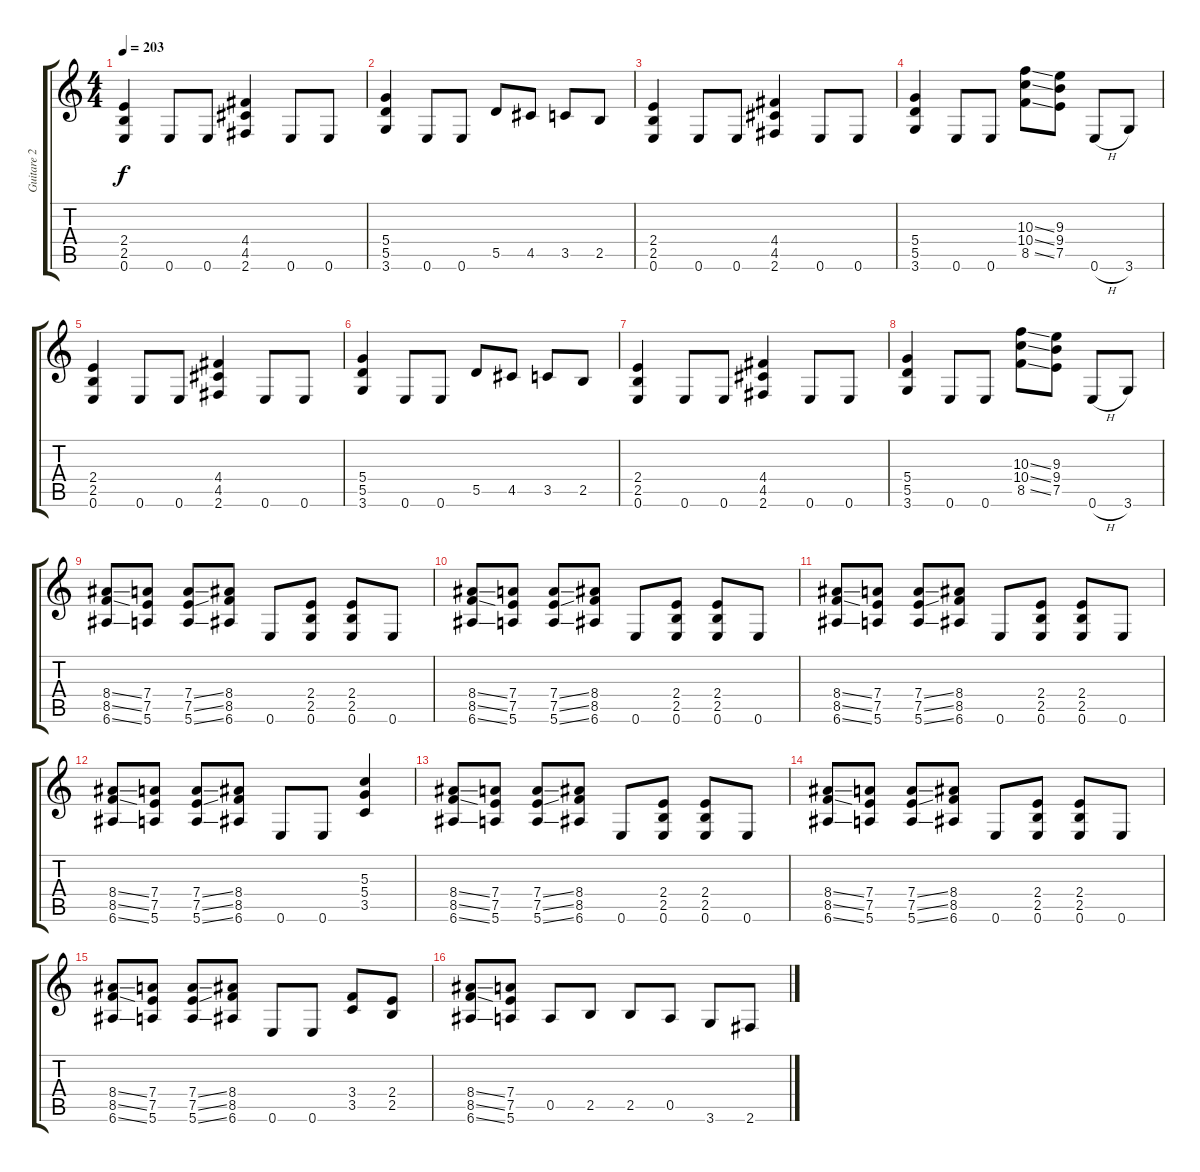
\track ("Guitare 2" "Guitare 2") {instrument distortionguitar}
\staff {score tabs}
\tuning (E4 B3 G3 D3 A2 E2) {hide}
\ts (4 4)
\tempo 203
\clef g2
\ks c
(2.4 2.5 0.6).4{dy f} 0.6.8 0.6.8 (4.4 4.5 2.6).4 0.6.8 0.6.8 |
(5.4 5.5 3.6).4 0.6.8 0.6.8 5.5.8 4.5.8 3.5.8 2.5.8 |
(2.4 2.5 0.6).4 0.6.8 0.6.8 (4.4 4.5 2.6).4 0.6.8 0.6.8 |
(5.4 5.5 3.6).4 0.6.8 0.6.8 (10.3{ss} 10.4{ss} 8.5{ss}).8 (9.3 9.4 7.5).8 0.6{h}.8 3.6.8 |
(2.4 2.5 0.6).4 0.6.8 0.6.8 (4.4 4.5 2.6).4 0.6.8 0.6.8 |
(5.4 5.5 3.6).4 0.6.8 0.6.8 5.5.8 4.5.8 3.5.8 2.5.8 |
(2.4 2.5 0.6).4 0.6.8 0.6.8 (4.4 4.5 2.6).4 0.6.8 0.6.8 |
(5.4 5.5 3.6).4 0.6.8 0.6.8 (10.3{ss} 10.4{ss} 8.5{ss}).8 (9.3 9.4 7.5).8 0.6{h}.8 3.6.8 |
(8.4{ss} 8.5{ss} 6.6{ss}).8 (7.4 7.5 5.6).8 (7.4{ss} 7.5{ss} 5.6{ss}).8 (8.4 8.5 6.6).8 0.6.8 (2.4 2.5 0.6).8 (2.4 2.5 0.6).8 0.6.8 |
(8.4{ss} 8.5{ss} 6.6{ss}).8 (7.4 7.5 5.6).8 (7.4{ss} 7.5{ss} 5.6{ss}).8 (8.4 8.5 6.6).8 0.6.8 (2.4 2.5 0.6).8 (2.4 2.5 0.6).8 0.6.8 |
(8.4{ss} 8.5{ss} 6.6{ss}).8 (7.4 7.5 5.6).8 (7.4{ss} 7.5{ss} 5.6{ss}).8 (8.4 8.5 6.6).8 0.6.8 (2.4 2.5 0.6).8 (2.4 2.5 0.6).8 0.6.8 |
(8.4{ss} 8.5{ss} 6.6{ss}).8 (7.4 7.5 5.6).8 (7.4{ss} 7.5{ss} 5.6{ss}).8 (8.4 8.5 6.6).8 0.6.8 0.6.8 (5.3 5.4 3.5).4 |
(8.4{ss} 8.5{ss} 6.6{ss}).8 (7.4 7.5 5.6).8 (7.4{ss} 7.5{ss} 5.6{ss}).8 (8.4 8.5 6.6).8 0.6.8 (2.4 2.5 0.6).8 (2.4 2.5 0.6).8 0.6.8 |
(8.4{ss} 8.5{ss} 6.6{ss}).8 (7.4 7.5 5.6).8 (7.4{ss} 7.5{ss} 5.6{ss}).8 (8.4 8.5 6.6).8 0.6.8 (2.4 2.5 0.6).8 (2.4 2.5 0.6).8 0.6.8 |
(8.4{ss} 8.5{ss} 6.6{ss}).8 (7.4 7.5 5.6).8 (7.4{ss} 7.5{ss} 5.6{ss}).8 (8.4 8.5 6.6).8 0.6.8 0.6.8 (3.4 3.5).8 (2.4 2.5).8 |
(8.4{ss} 8.5{ss} 6.6{ss}).8 (7.4 7.5 5.6).8 0.5.8 2.5.8 2.5.8 0.5.8 3.6.8 2.6.8
